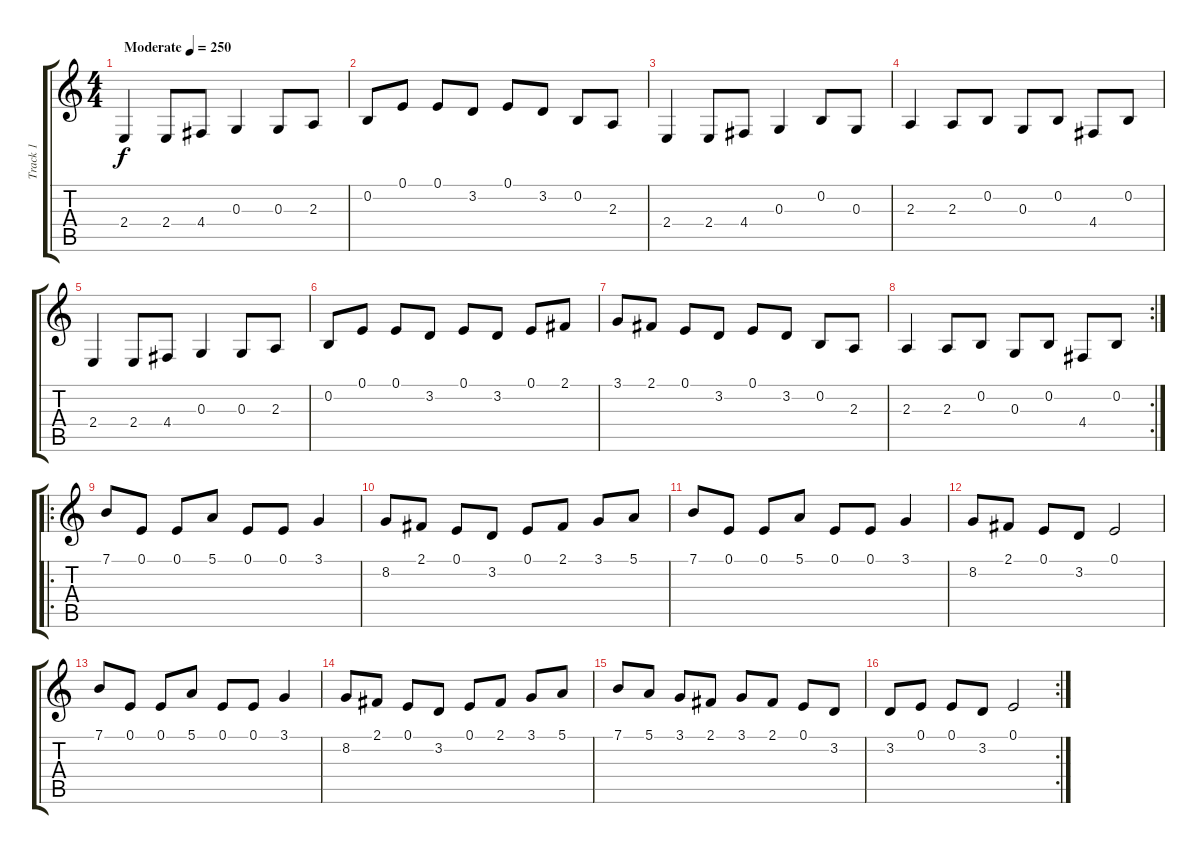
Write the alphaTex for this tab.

\track ("Track 1" "Track 1") {instrument flute}
\staff {score tabs}
\tuning (E4 B3 G3 D3 A2 E2) {hide}
\ts (4 4)
\tempo (250 "Moderate")
\clef g2
\ks c
2.4.4{dy f instrument flute} 2.4.8 4.4.8 0.3.4 0.3.8 2.3.8 |
0.2.8 0.1.8 0.1.8 3.2.8 0.1.8 3.2.8 0.2.8 2.3.8 |
2.4.4 2.4.8 4.4.8 0.3.4 0.2.8 0.3.8 |
2.3.4 2.3.8 0.2.8 0.3.8 0.2.8 4.4.8 0.2.8 |
2.4.4 2.4.8 4.4.8 0.3.4 0.3.8 2.3.8 |
0.2.8 0.1.8 0.1.8 3.2.8 0.1.8 3.2.8 0.1.8 2.1.8 |
3.1.8 2.1.8 0.1.8 3.2.8 0.1.8 3.2.8 0.2.8 2.3.8 |
\rc 2
2.3.4 2.3.8 0.2.8 0.3.8 0.2.8 4.4.8 0.2.8 |
\ro
7.1.8 0.1.8 0.1.8 5.1.8 0.1.8 0.1.8 3.1.4 |
8.2.8 2.1.8 0.1.8 3.2.8 0.1.8 2.1.8 3.1.8 5.1.8 |
7.1.8 0.1.8 0.1.8 5.1.8 0.1.8 0.1.8 3.1.4 |
8.2.8 2.1.8 0.1.8 3.2.8 0.1.2 |
7.1.8 0.1.8 0.1.8 5.1.8 0.1.8 0.1.8 3.1.4 |
8.2.8 2.1.8 0.1.8 3.2.8 0.1.8 2.1.8 3.1.8 5.1.8 |
7.1.8 5.1.8 3.1.8 2.1.8 3.1.8 2.1.8 0.1.8 3.2.8 |
\rc 2
3.2.8 0.1.8 0.1.8 3.2.8 0.1.2
